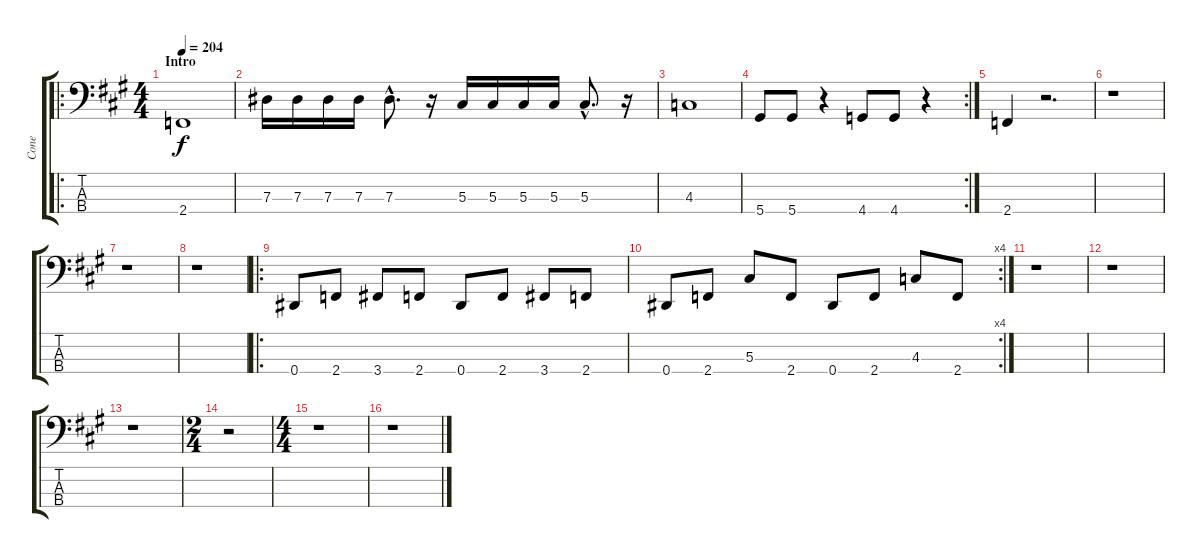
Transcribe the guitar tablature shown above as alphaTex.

\track ("Cone" "Cone") {instrument electricbassfinger}
\staff {score tabs}
\tuning (Gb2 Db2 Ab1 Eb1) {hide}
\ro
\ts (4 4)
\section ("" "Intro")
\tempo 204
\clef f4
\ks a
2.4.1{dy f instrument electricbassfinger} |
7.3.16 7.3.16 7.3.16 7.3.16 7.3{hac}.8{d} r.16 5.3.16 5.3.16 5.3.16 5.3.16 5.3{hac}.8{d} r.16 |
4.3.1 |
\rc 2
5.4.8 5.4.8 r.4 4.4.8 4.4.8 r.4 |
2.4.4 r.2{d} |
r.1 |
r.1 |
r.1 |
\ro
0.4.8 2.4.8 3.4.8 2.4.8 0.4.8 2.4.8 3.4.8 2.4.8 |
\rc 4
0.4.8 2.4.8 5.3.8 2.4.8 0.4.8 2.4.8 4.3.8 2.4.8 |
r.1 |
r.1 |
r.1 |
\ts (2 4)
r.2 |
\ts (4 4)
r.1 |
r.1
